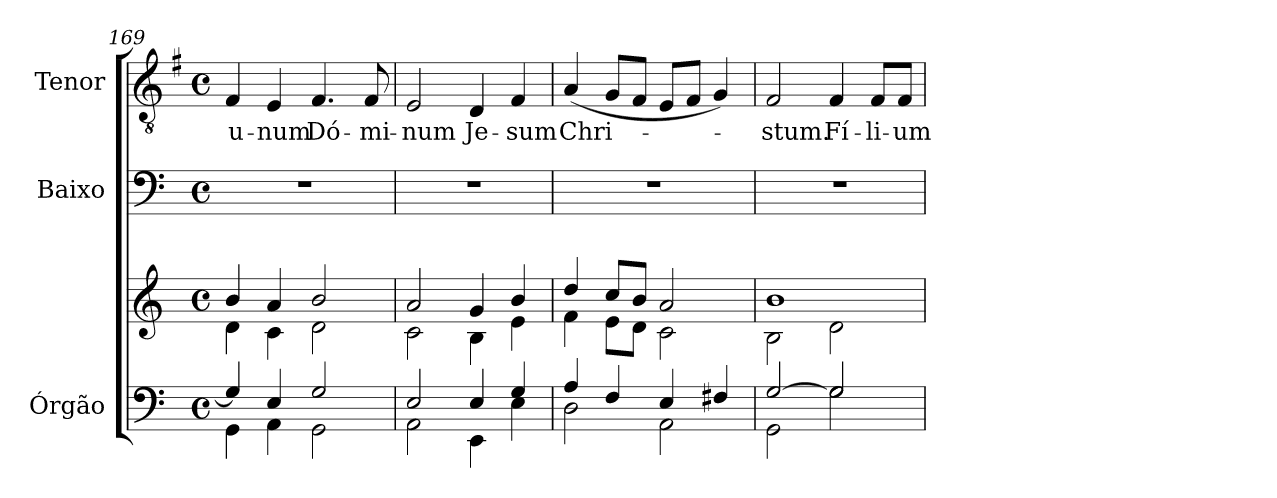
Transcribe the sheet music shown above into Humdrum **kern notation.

**kern	**kern	**kern	**kern	**text
*part3	*part3	*part2	*part1	*part1
*staff4	*staff3	*staff2	*staff1	*staff1
*I"Órgão	*	*I"Baixo	*I"Tenor	*
*I'Órg.	*	*	*I'Tr.	*
*clefF4	*clefG2	*clefF4	*clefGv2	*
*	*	*	*ITrd4c7	*
*k[]	*k[]	*k[]	*k[]	*
*C:	*C:	*C:	*C:	*
*M4/4	*M4/4	*M4/4	*M4/4	*
*met(c)	*met(c)	*met(c)	*met(c)	*
=169	=169	=169	=169	=169
*^	*^	*	*	*
!	!	!	!	!	!	!LO:LY:b:color=#000000
4Gi/]	4GGi\	4bi/	4di\	1r	4BBi/	u-
!	!	!	!	!	!	!LO:LY:b:color=#000000
4Ei/	4AAi\	4ai/	4ci\	.	4AAi/	-num
!	!	!	!	!	!	!LO:LY:b:color=#000000
2Gi/	2GGi\	2bi/	2di\	.	4.BBi/	Dó-
!	!	!	!	!	!	!LO:LY:b:color=#000000
.	.	.	.	.	8BBi/	-mi-
=170	=170	=170	=170	=170	=170	=170
!	!	!	!	!	!	!LO:LY:b:color=#000000
2Ei/	2AAi\	2ai/	2ci\	1r	2AAi/	-num
!	!	!	!	!	!	!LO:LY:b:color=#000000
4Ei/	4EEi\	4gi/	4Bi\	.	4GGi/	Je-
!	!	!	!	!	!	!LO:LY:b:color=#000000
4Gi/	4Ei\	4bi/	4ei\	.	4BBi/	-sum
=171	=171	=171	=171	=171	=171	=171
!	!	!	!	!	!	!LO:LY:b:color=#000000
4Ai/	2Di\	4ddi/	4fi\	1r	(4Di/	Chri-
4Fi/	.	8cci/L	8ei\L	.	8Ci/L	.
.	.	8bi/J	8di\J	.	8BBi/J	.
4Ei/	2AAi\	2ai/	2ci\	.	8AAi/L	.
.	.	.	.	.	8BBi/J	.
4F#Xi/	.	.	.	.	4Ci/)	.
!!LO:LB:g=z
=172	=172	=172	=172	=172	=172	=172
!	!	!	!	!	!	!LO:LY:b:color=#000000
[>2Gi/	2GGi\	1bi	2Bi\	1r	2BBi/	-stum.
!	!	!	!	!	!	!LO:LY:b:color=#000000
2Gi/]	2Gi\	.	2di\	.	4BBi/	Fí-
!	!	!	!	!	!	!LO:LY:b:color=#000000
.	.	.	.	.	8BBi/L	-li-
!	!	!	!	!	!	!LO:LY:b:color=#000000
.	.	.	.	.	8BBi/J	-um
*v	*v	*	*	*	*	*
*	*v	*v	*	*	*
=	=	=	=	=
*-	*-	*-	*-	*-
